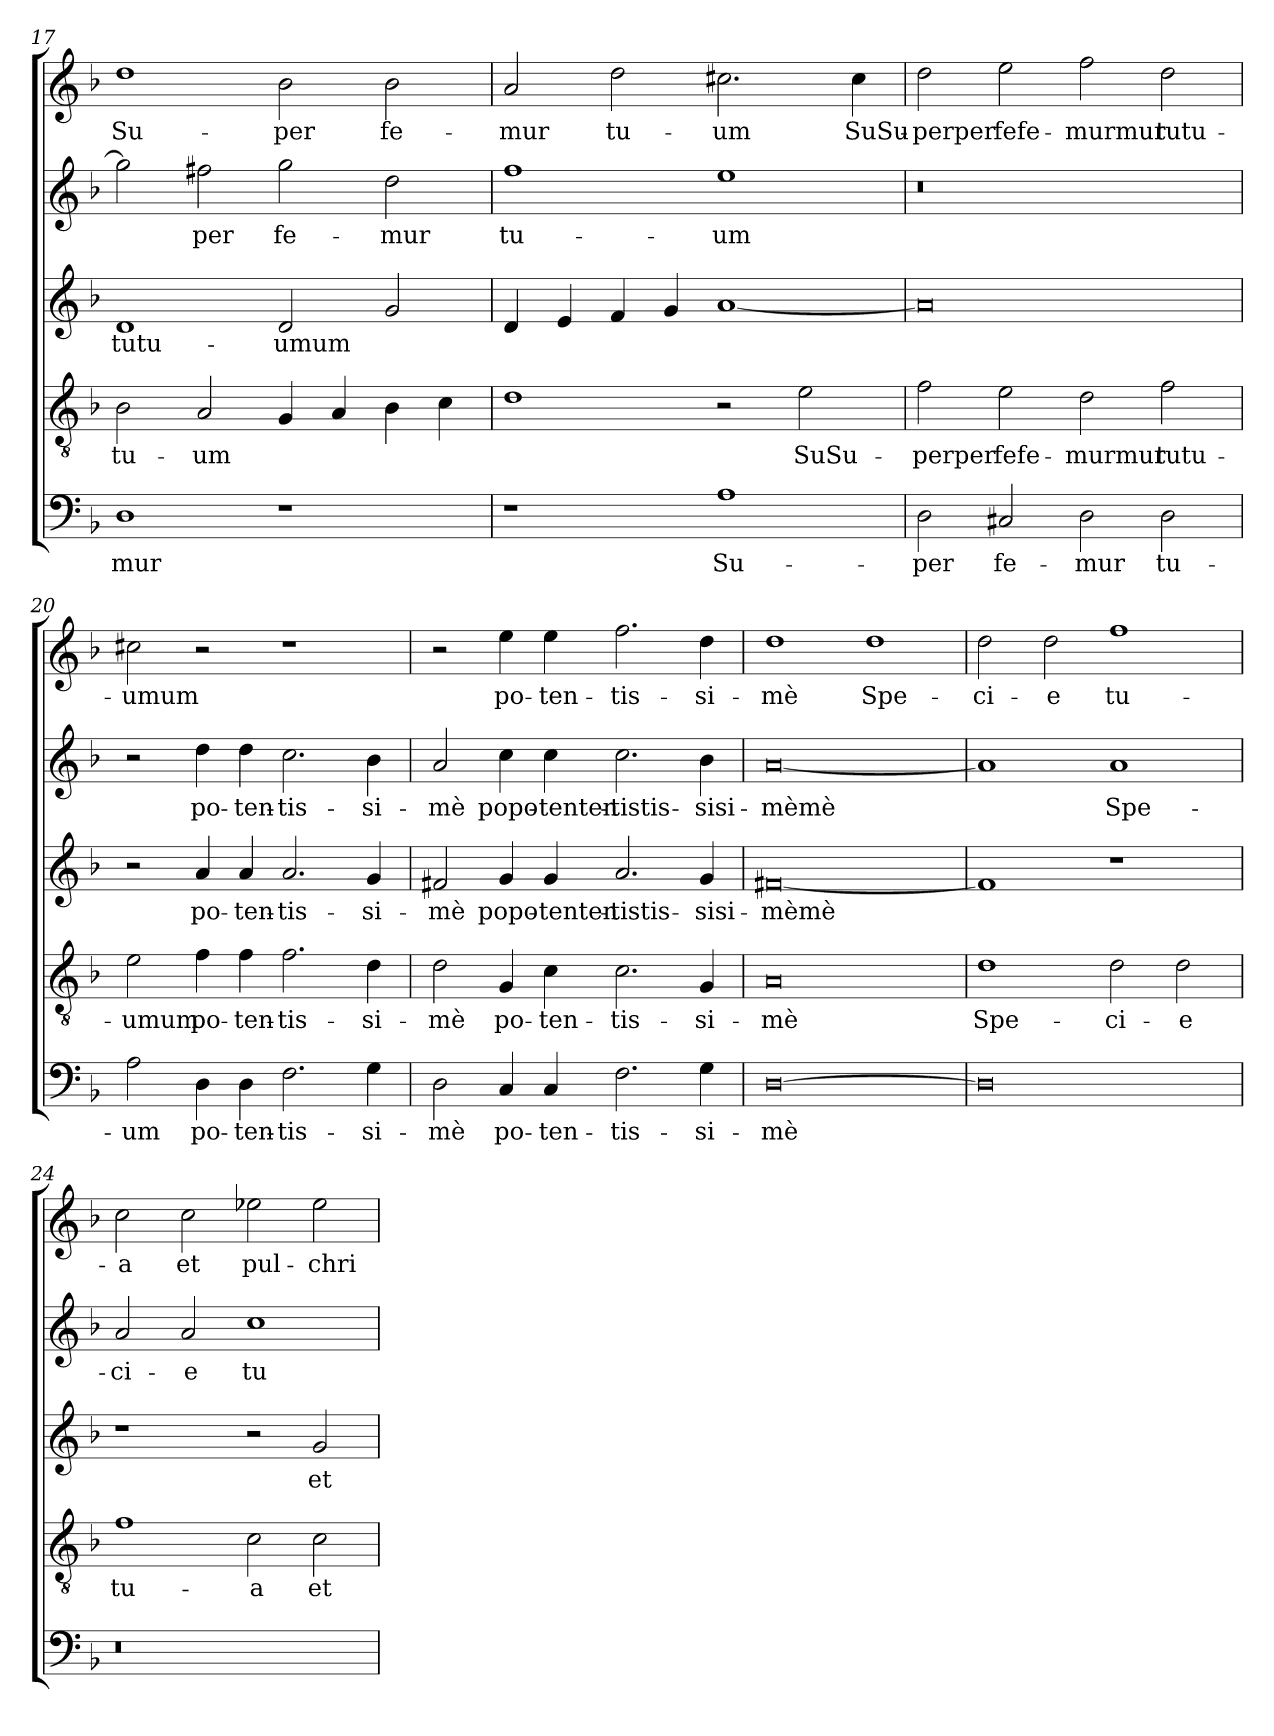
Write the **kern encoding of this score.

**kern	**text	**kern	**text	**kern	**text	**kern	**text	**kern	**text
*part5	*part5	*part4	*part4	*part3	*part3	*part2	*part2	*part1	*part1
*staff5	*staff5	*staff4	*staff4	*staff3	*staff3	*staff2	*staff2	*staff1	*staff1
!!LO:LB:g=z
*clefF4	*	*clefGv2	*	*clefG2	*	*clefG2	*	*clefG2	*
*k[b-]	*	*k[b-]	*	*k[b-]	*	*k[b-]	*	*k[b-]	*
=17	=17	=17	=17	=17	=17	=17	=17	=17	=17
1D	-mur	2B-	tu-	1d	tutu-	2gg]	.	1dd	Su-
.	.	2A	-um	.	.	2ff#X	-per	.	.
1r	.	4G	.	2d	-umum	2gg	fe-	2b-	-per
.	.	4A	.	.	.	.	.	.	.
.	.	4B-	.	2g	.	2dd	-mur	2b-	fe-
.	.	4c	.	.	.	.	.	.	.
=18	=18	=18	=18	=18	=18	=18	=18	=18	=18
1r	.	1d	.	4d	.	1ff	tu-	2a	-mur
.	.	.	.	4e	.	.	.	.	.
.	.	.	.	4f	.	.	.	2dd	tu-
.	.	.	.	4g	.	.	.	.	.
1A	Su-	2r	.	[1a	.	1ee	-um	2.cc#X	-um
.	.	2e	SuSu-	.	.	.	.	.	.
.	.	.	.	.	.	.	.	4cc#	SuSu-
=19	=19	=19	=19	=19	=19	=19	=19	=19	=19
2D	-per	2f	-perper	0a]	.	0r	.	2dd	-perper
2C#X	fe-	2e	fefe-	.	.	.	.	2ee	fefe-
2D	-mur	2d	-murmur	.	.	.	.	2ff	-murmur
2D	tu-	2f	tutu-	.	.	.	.	2dd	tutu-
=20	=20	=20	=20	=20	=20	=20	=20	=20	=20
2A	-um	2e	-umum	2r	.	2r	.	2cc#X	-umum
4D	po-	4f	po-	4a	po-	4dd	po-	2r	.
4D	-ten-	4f	-ten-	4a	-ten-	4dd	-ten-	.	.
2.F	-tis-	2.f	-tis-	2.a	-tis-	2.cc	-tis-	1r	.
4G	-si-	4d	-si-	4g	-si-	4b-	-si-	.	.
=21	=21	=21	=21	=21	=21	=21	=21	=21	=21
2D	-mè	2d	-mè	2f#X	-mè	2a	-mè	2r	.
4C	po-	4G	po-	4g	popo-	4cc	popo-	4ee	po-
4C	-ten-	4c	-ten-	4g	-tenten-	4cc	-tenten-	4ee	-ten-
2.F	-tis-	2.c	-tis-	2.a	-tistis-	2.cc	-tistis-	2.ff	-tis-
4G	-si-	4G	-si-	4g	-sisi-	4b-	-sisi-	4dd	-si-
!!LO:PB:g=z
=22	=22	=22	=22	=22	=22	=22	=22	=22	=22
[0D	-mè	0A	-mè	[0f#X	-mèmè	[0a	-mèmè	1dd	-mè
.	.	.	.	.	.	.	.	1dd	Spe-
=23	=23	=23	=23	=23	=23	=23	=23	=23	=23
0D]	.	1d	Spe-	1f#]	.	1a]	.	2dd	-ci-
.	.	.	.	.	.	.	.	2dd	-e
.	.	2d	-ci-	1r	.	1a	Spe-	1ff	tu-
.	.	2d	-e	.	.	.	.	.	.
=24	=24	=24	=24	=24	=24	=24	=24	=24	=24
0r	.	1f	tu-	1r	.	2a	-ci-	2cc	-a
.	.	.	.	.	.	2a	-e	2cc	et
.	.	2c	-a	2r	.	1cc	tu-	2ee-X	pul-
.	.	2c	et	2g	et	.	.	2ee-	-chri-
=	=	=	=	=	=	=	=	=	=
*-	*-	*-	*-	*-	*-	*-	*-	*-	*-
